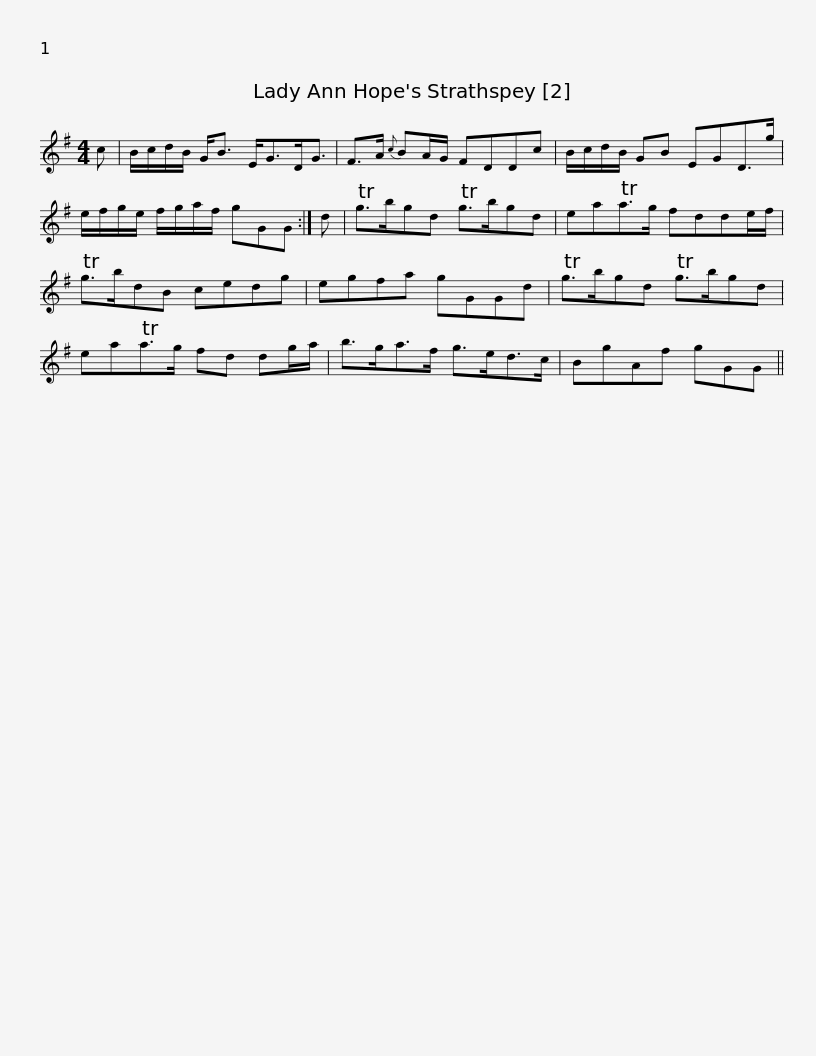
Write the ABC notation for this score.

X:1
L:1/8
M:4/4
I:linebreak $
K:G
V:1 treble
V:1
 c | B/c/d/B/ G<B E<GD<G | F>A{c} BA/G/ FDDc | B/c/d/B/ GB EGD>g | e/f/g/e/ f/g/a/f/ gGG :|$ %5
 d | Tg>bgd Tg>bgd | eaTa>g fdde/f/ | Tg>bdB cedg | egfa gGGd | %10
 Tg>bgd Tg>bgd |$ eaTa>g fd dg/a/ | b>ga>f g>ed>c | BgAf gGG || %14
